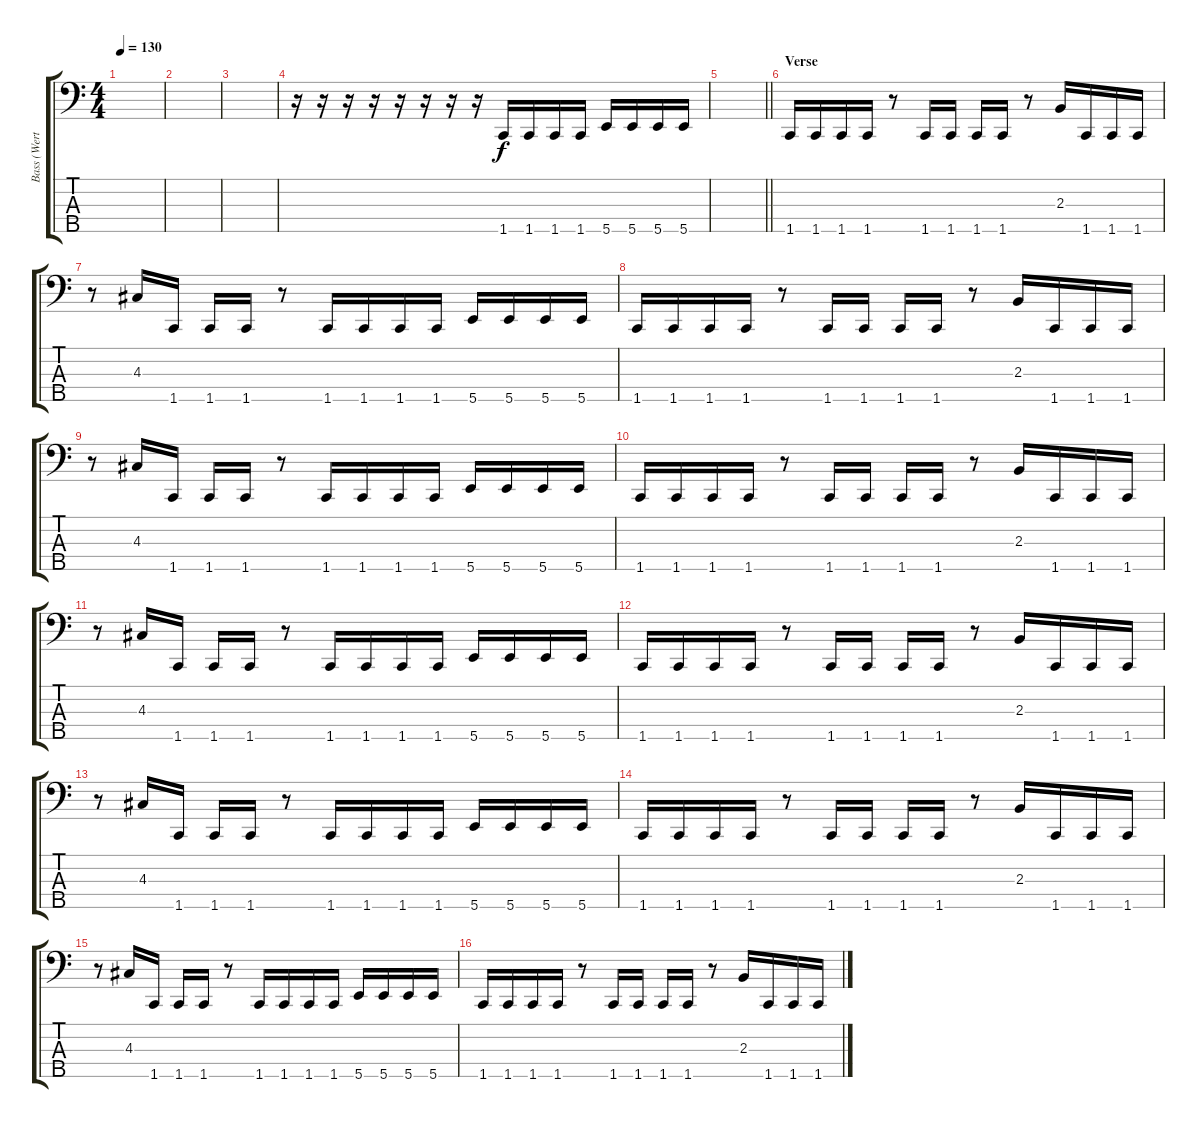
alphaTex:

\track ("Bass (Werther)" "Bass (Wert") {instrument electricbasspick}
\staff {score tabs}
\tuning (G2 D2 A1 E1 B0) {hide}
\ts (4 4)
\tempo 130
\clef f4
\ks c
|
|
|
r.16 r.16 r.16 r.16 r.16 r.16 r.16 r.16 1.5.16 1.5.16 1.5.16 1.5.16 5.5.16 5.5.16 5.5.16 5.5.16 |
\barLineRight lightlight
|
\section ("" "Verse")
1.5.16 1.5.16 1.5.16 1.5.16 r.8 1.5.16 1.5.16 1.5.16 1.5.16 r.8 2.3.16 1.5.16 1.5.16 1.5.16 |
r.8 4.3.16 1.5.16 1.5.16 1.5.16 r.8 1.5.16 1.5.16 1.5.16 1.5.16 5.5.16 5.5.16 5.5.16 5.5.16 |
1.5.16 1.5.16 1.5.16 1.5.16 r.8 1.5.16 1.5.16 1.5.16 1.5.16 r.8 2.3.16 1.5.16 1.5.16 1.5.16 |
r.8 4.3.16 1.5.16 1.5.16 1.5.16 r.8 1.5.16 1.5.16 1.5.16 1.5.16 5.5.16 5.5.16 5.5.16 5.5.16 |
1.5.16 1.5.16 1.5.16 1.5.16 r.8 1.5.16 1.5.16 1.5.16 1.5.16 r.8 2.3.16 1.5.16 1.5.16 1.5.16 |
r.8 4.3.16 1.5.16 1.5.16 1.5.16 r.8 1.5.16 1.5.16 1.5.16 1.5.16 5.5.16 5.5.16 5.5.16 5.5.16 |
1.5.16 1.5.16 1.5.16 1.5.16 r.8 1.5.16 1.5.16 1.5.16 1.5.16 r.8 2.3.16 1.5.16 1.5.16 1.5.16 |
r.8 4.3.16 1.5.16 1.5.16 1.5.16 r.8 1.5.16 1.5.16 1.5.16 1.5.16 5.5.16 5.5.16 5.5.16 5.5.16 |
1.5.16 1.5.16 1.5.16 1.5.16 r.8 1.5.16 1.5.16 1.5.16 1.5.16 r.8 2.3.16 1.5.16 1.5.16 1.5.16 |
r.8 4.3.16 1.5.16 1.5.16 1.5.16 r.8 1.5.16 1.5.16 1.5.16 1.5.16 5.5.16 5.5.16 5.5.16 5.5.16 |
1.5.16 1.5.16 1.5.16 1.5.16 r.8 1.5.16 1.5.16 1.5.16 1.5.16 r.8 2.3.16 1.5.16 1.5.16 1.5.16
